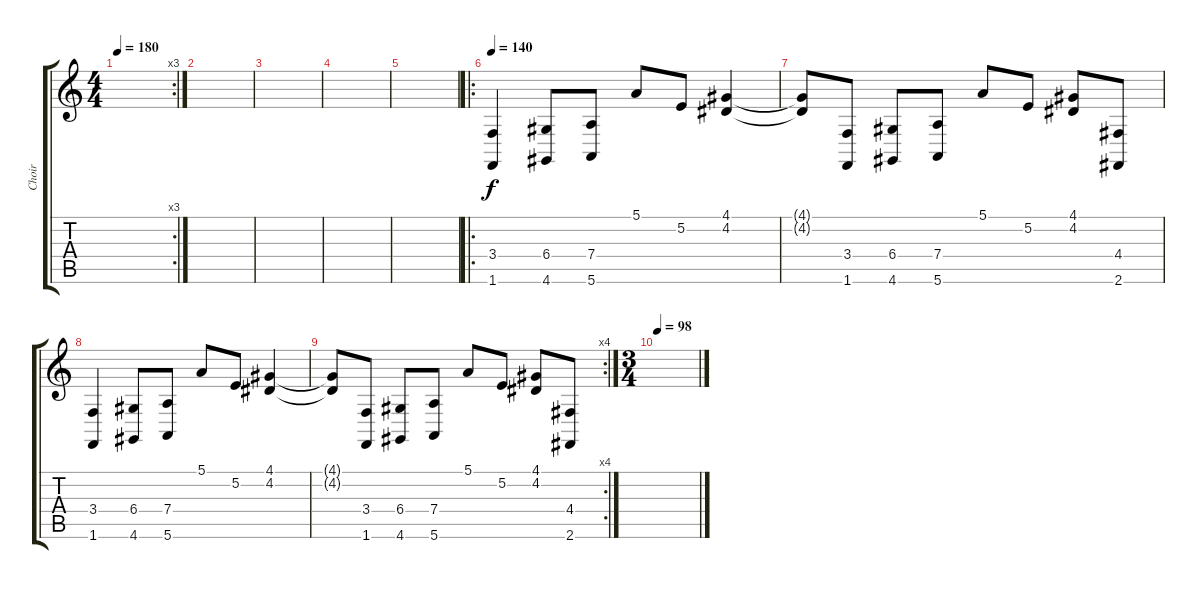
\track ("Choir" "Choir") {instrument choiraahs}
\staff {score tabs}
\tuning (E4 B3 G3 D3 A2 E2) {hide}
\rc 3
\ts (4 4)
\tempo 180
\clef g2
\ks c
|
|
|
|
|
\ro
\tempo 140
(3.4 1.6).4 (6.4 4.6).8 (7.4 5.6).8 5.1.8 5.2.8 (4.1 4.2).4 |
(4.1{t} 4.2{t}).8 (3.4 1.6).8 (6.4 4.6).8 (7.4 5.6).8 5.1.8 5.2.8 (4.1 4.2).8 (4.4 2.6).8 |
(3.4 1.6).4 (6.4 4.6).8 (7.4 5.6).8 5.1.8 5.2.8 (4.1 4.2).4 |
\rc 4
(4.1{t} 4.2{t}).8 (3.4 1.6).8 (6.4 4.6).8 (7.4 5.6).8 5.1.8 5.2.8 (4.1 4.2).8 (4.4 2.6).8 |
\ts (3 4)
\tempo 98
